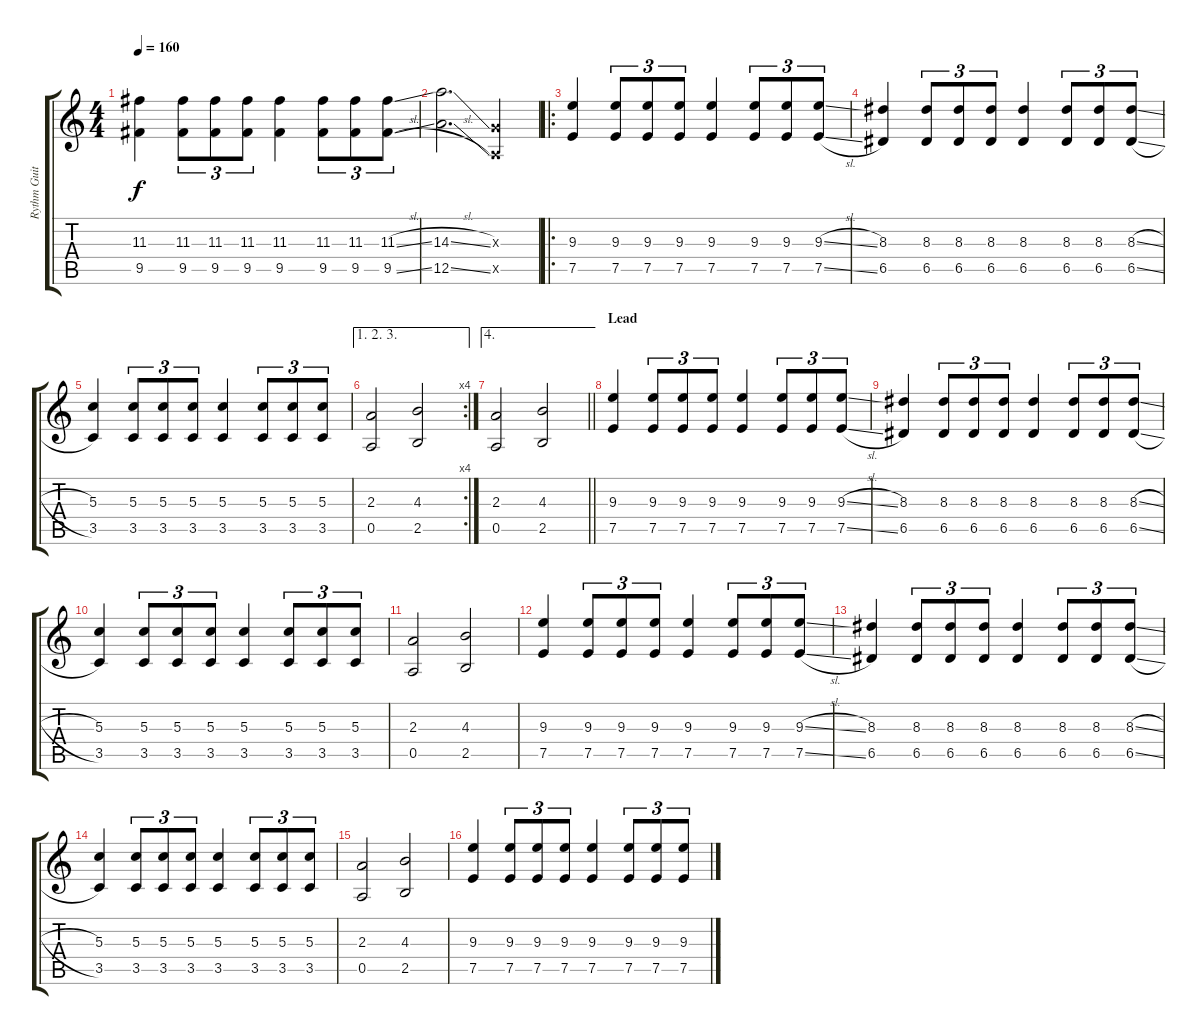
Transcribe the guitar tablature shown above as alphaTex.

\track ("Rythm Guitar" "Rythm Guit") {instrument distortionguitar}
\staff {score tabs}
\tuning (E4 B3 G3 D3 A2 E2) {hide}
\ts (4 4)
\tempo 160
\clef g2
\ks c
(11.3 9.5).4{dy f} (11.3 9.5).8{tu (3 2)} (11.3 9.5).8{tu (3 2)} (11.3 9.5).8{tu (3 2)} (11.3 9.5).4 (11.3 9.5).8{tu (3 2)} (11.3 9.5).8{tu (3 2)} (11.3{sl} 9.5{sl}).8{tu (3 2)} |
(14.3{sl} 12.5{sl}).2{d} (0.3{x} 0.5{x}).4 |
\ro
(9.3 7.5).4 (9.3 7.5).8{tu (3 2)} (9.3 7.5).8{tu (3 2)} (9.3 7.5).8{tu (3 2)} (9.3 7.5).4 (9.3 7.5).8{tu (3 2)} (9.3 7.5).8{tu (3 2)} (9.3{sl} 7.5{sl}).8{tu (3 2)} |
(8.3 6.5).4 (8.3 6.5).8{tu (3 2)} (8.3 6.5).8{tu (3 2)} (8.3 6.5).8{tu (3 2)} (8.3 6.5).4 (8.3 6.5).8{tu (3 2)} (8.3 6.5).8{tu (3 2)} (8.3{sl} 6.5{sl}).8{tu (3 2)} |
(5.3 3.5).4 (5.3 3.5).8{tu (3 2)} (5.3 3.5).8{tu (3 2)} (5.3 3.5).8{tu (3 2)} (5.3 3.5).4 (5.3 3.5).8{tu (3 2)} (5.3 3.5).8{tu (3 2)} (5.3 3.5).8{tu (3 2)} |
\ae (1 2 3)
\rc 4
(2.3 0.5).2 (4.3 2.5).2 |
\ae 4
\barLineRight lightlight
(2.3 0.5).2 (4.3 2.5).2 |
\section ("" "Lead")
(9.3 7.5).4{volume 9} (9.3 7.5).8{tu (3 2)} (9.3 7.5).8{tu (3 2)} (9.3 7.5).8{tu (3 2)} (9.3 7.5).4 (9.3 7.5).8{tu (3 2)} (9.3 7.5).8{tu (3 2)} (9.3{sl} 7.5{sl}).8{tu (3 2)} |
(8.3 6.5).4 (8.3 6.5).8{tu (3 2)} (8.3 6.5).8{tu (3 2)} (8.3 6.5).8{tu (3 2)} (8.3 6.5).4 (8.3 6.5).8{tu (3 2)} (8.3 6.5).8{tu (3 2)} (8.3{sl} 6.5{sl}).8{tu (3 2)} |
(5.3 3.5).4 (5.3 3.5).8{tu (3 2)} (5.3 3.5).8{tu (3 2)} (5.3 3.5).8{tu (3 2)} (5.3 3.5).4 (5.3 3.5).8{tu (3 2)} (5.3 3.5).8{tu (3 2)} (5.3 3.5).8{tu (3 2)} |
(2.3 0.5).2 (4.3 2.5).2 |
(9.3 7.5).4 (9.3 7.5).8{tu (3 2)} (9.3 7.5).8{tu (3 2)} (9.3 7.5).8{tu (3 2)} (9.3 7.5).4 (9.3 7.5).8{tu (3 2)} (9.3 7.5).8{tu (3 2)} (9.3{sl} 7.5{sl}).8{tu (3 2)} |
(8.3 6.5).4 (8.3 6.5).8{tu (3 2)} (8.3 6.5).8{tu (3 2)} (8.3 6.5).8{tu (3 2)} (8.3 6.5).4 (8.3 6.5).8{tu (3 2)} (8.3 6.5).8{tu (3 2)} (8.3{sl} 6.5{sl}).8{tu (3 2)} |
(5.3 3.5).4 (5.3 3.5).8{tu (3 2)} (5.3 3.5).8{tu (3 2)} (5.3 3.5).8{tu (3 2)} (5.3 3.5).4 (5.3 3.5).8{tu (3 2)} (5.3 3.5).8{tu (3 2)} (5.3 3.5).8{tu (3 2)} |
(2.3 0.5).2 (4.3 2.5).2 |
(9.3 7.5).4 (9.3 7.5).8{tu (3 2)} (9.3 7.5).8{tu (3 2)} (9.3 7.5).8{tu (3 2)} (9.3 7.5).4 (9.3 7.5).8{tu (3 2)} (9.3 7.5).8{tu (3 2)} (9.3{sl} 7.5{sl}).8{tu (3 2)}
